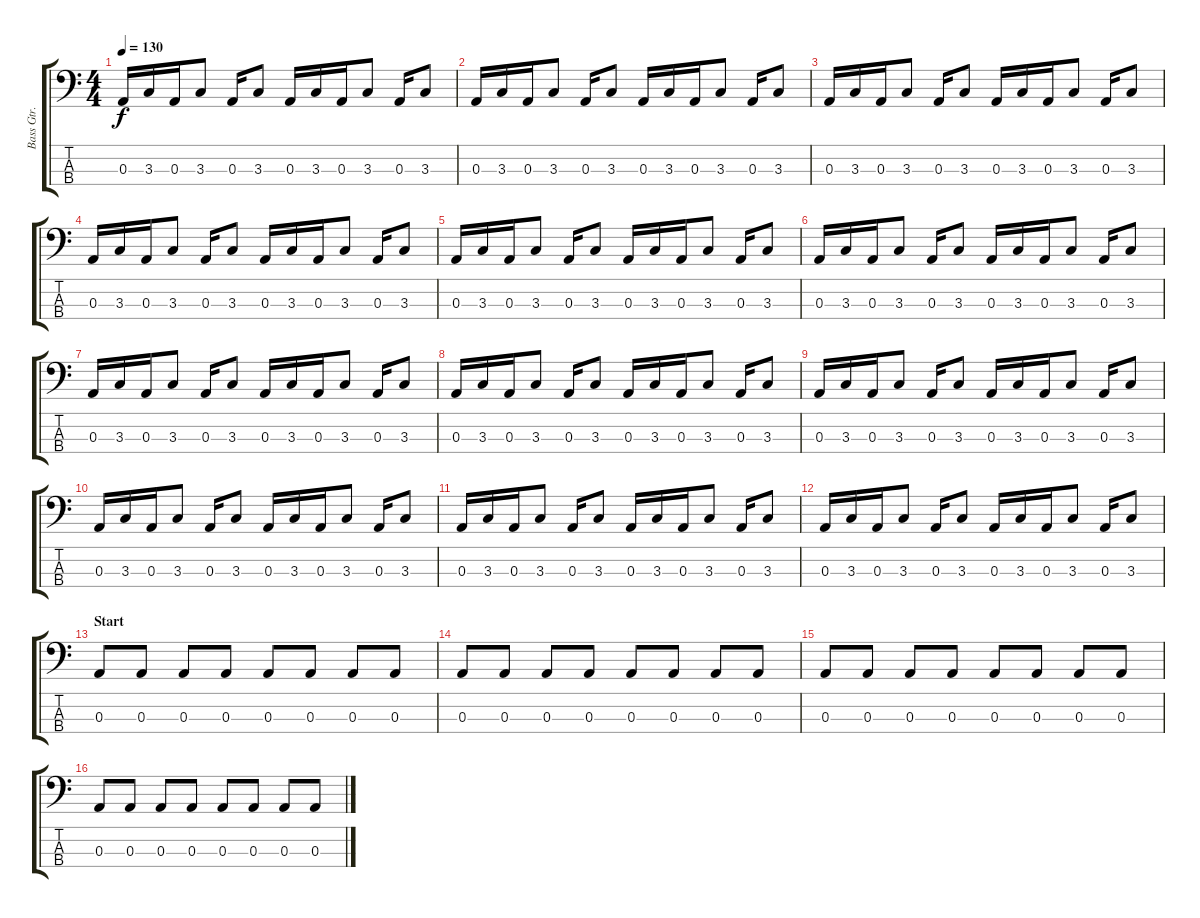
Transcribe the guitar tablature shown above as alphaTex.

\track ("Bass Gtr." "Bass Gtr.") {instrument acousticguitarnylon}
\staff {score tabs}
\tuning (G2 D2 A1 E1) {hide}
\ts (4 4)
\tempo 130
\clef f4
\ks c
0.3.16{dy f instrument acousticguitarnylon} 3.3.16 0.3.16 3.3.8 0.3.16 3.3.8 0.3.16 3.3.16 0.3.16 3.3.8 0.3.16 3.3.8 |
0.3.16 3.3.16 0.3.16 3.3.8 0.3.16 3.3.8 0.3.16 3.3.16 0.3.16 3.3.8 0.3.16 3.3.8 |
0.3.16 3.3.16 0.3.16 3.3.8 0.3.16 3.3.8 0.3.16 3.3.16 0.3.16 3.3.8 0.3.16 3.3.8 |
0.3.16 3.3.16 0.3.16 3.3.8 0.3.16 3.3.8 0.3.16 3.3.16 0.3.16 3.3.8 0.3.16 3.3.8 |
0.3.16 3.3.16 0.3.16 3.3.8 0.3.16 3.3.8 0.3.16 3.3.16 0.3.16 3.3.8 0.3.16 3.3.8 |
0.3.16 3.3.16 0.3.16 3.3.8 0.3.16 3.3.8 0.3.16 3.3.16 0.3.16 3.3.8 0.3.16 3.3.8 |
0.3.16 3.3.16 0.3.16 3.3.8 0.3.16 3.3.8 0.3.16 3.3.16 0.3.16 3.3.8 0.3.16 3.3.8 |
0.3.16 3.3.16 0.3.16 3.3.8 0.3.16 3.3.8 0.3.16 3.3.16 0.3.16 3.3.8 0.3.16 3.3.8 |
0.3.16 3.3.16 0.3.16 3.3.8 0.3.16 3.3.8 0.3.16 3.3.16 0.3.16 3.3.8 0.3.16 3.3.8 |
0.3.16 3.3.16 0.3.16 3.3.8 0.3.16 3.3.8 0.3.16 3.3.16 0.3.16 3.3.8 0.3.16 3.3.8 |
0.3.16 3.3.16 0.3.16 3.3.8 0.3.16 3.3.8 0.3.16 3.3.16 0.3.16 3.3.8 0.3.16 3.3.8 |
0.3.16 3.3.16 0.3.16 3.3.8 0.3.16 3.3.8 0.3.16 3.3.16 0.3.16 3.3.8 0.3.16 3.3.8 |
\section ("" "Start")
0.3.8 0.3.8 0.3.8 0.3.8 0.3.8 0.3.8 0.3.8 0.3.8 |
0.3.8 0.3.8 0.3.8 0.3.8 0.3.8 0.3.8 0.3.8 0.3.8 |
0.3.8 0.3.8 0.3.8 0.3.8 0.3.8 0.3.8 0.3.8 0.3.8 |
0.3.8 0.3.8 0.3.8 0.3.8 0.3.8 0.3.8 0.3.8 0.3.8
